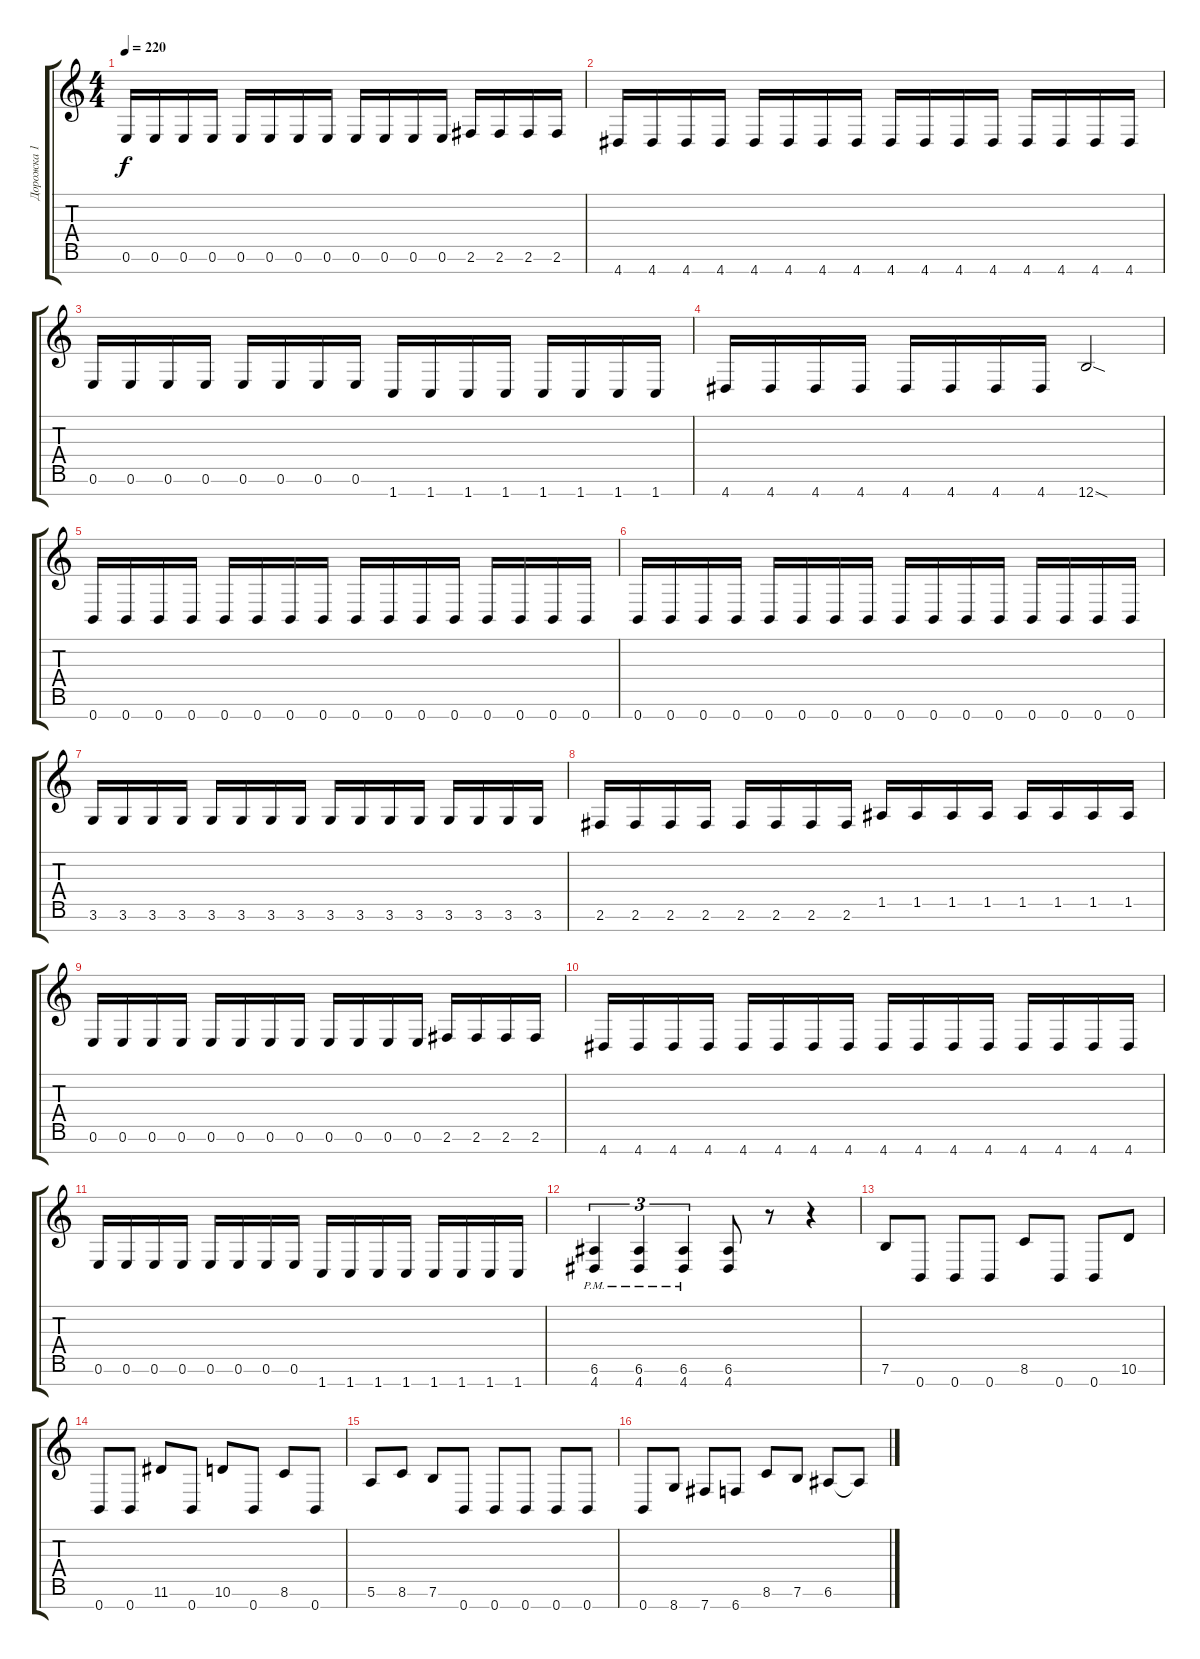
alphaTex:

\track ("Дорожка 1" "Дорожка 1") {instrument distortionguitar}
\staff {score tabs}
\tuning (E4 B3 G3 D3 A2 E2 B1) {hide}
\ts (4 4)
\tempo 220
\clef g2
\ks c
0.6.16{dy f} 0.6.16 0.6.16 0.6.16 0.6.16 0.6.16 0.6.16 0.6.16 0.6.16 0.6.16 0.6.16 0.6.16 2.6.16 2.6.16 2.6.16 2.6.16 |
4.7.16 4.7.16 4.7.16 4.7.16 4.7.16 4.7.16 4.7.16 4.7.16 4.7.16 4.7.16 4.7.16 4.7.16 4.7.16 4.7.16 4.7.16 4.7.16 |
0.6.16 0.6.16 0.6.16 0.6.16 0.6.16 0.6.16 0.6.16 0.6.16 1.7.16 1.7.16 1.7.16 1.7.16 1.7.16 1.7.16 1.7.16 1.7.16 |
4.7.16 4.7.16 4.7.16 4.7.16 4.7.16 4.7.16 4.7.16 4.7.16 12.7{sod}.2 |
0.7.16 0.7.16 0.7.16 0.7.16 0.7.16 0.7.16 0.7.16 0.7.16 0.7.16 0.7.16 0.7.16 0.7.16 0.7.16 0.7.16 0.7.16 0.7.16 |
0.7.16 0.7.16 0.7.16 0.7.16 0.7.16 0.7.16 0.7.16 0.7.16 0.7.16 0.7.16 0.7.16 0.7.16 0.7.16 0.7.16 0.7.16 0.7.16 |
3.6.16 3.6.16 3.6.16 3.6.16 3.6.16 3.6.16 3.6.16 3.6.16 3.6.16 3.6.16 3.6.16 3.6.16 3.6.16 3.6.16 3.6.16 3.6.16 |
2.6.16 2.6.16 2.6.16 2.6.16 2.6.16 2.6.16 2.6.16 2.6.16 1.5.16 1.5.16 1.5.16 1.5.16 1.5.16 1.5.16 1.5.16 1.5.16 |
0.6.16 0.6.16 0.6.16 0.6.16 0.6.16 0.6.16 0.6.16 0.6.16 0.6.16 0.6.16 0.6.16 0.6.16 2.6.16 2.6.16 2.6.16 2.6.16 |
4.7.16 4.7.16 4.7.16 4.7.16 4.7.16 4.7.16 4.7.16 4.7.16 4.7.16 4.7.16 4.7.16 4.7.16 4.7.16 4.7.16 4.7.16 4.7.16 |
0.6.16 0.6.16 0.6.16 0.6.16 0.6.16 0.6.16 0.6.16 0.6.16 1.7.16 1.7.16 1.7.16 1.7.16 1.7.16 1.7.16 1.7.16 1.7.16 |
(6.6{pm} 4.7).4{tu (3 2)} (6.6{pm} 4.7).4{tu (3 2)} (6.6{pm} 4.7).4{tu (3 2)} (6.6 4.7).8 r.8 r.4 |
7.6.8 0.7.8 0.7.8 0.7.8 8.6.8 0.7.8 0.7.8 10.6.8 |
0.7.8 0.7.8 11.6.8 0.7.8 10.6.8 0.7.8 8.6.8 0.7.8 |
5.6.8 8.6.8 7.6.8 0.7.8 0.7.8 0.7.8 0.7.8 0.7.8 |
0.7.8 8.7.8 7.7.8 6.7.8 8.6.8 7.6.8 6.6.8 6.6{t}.8
